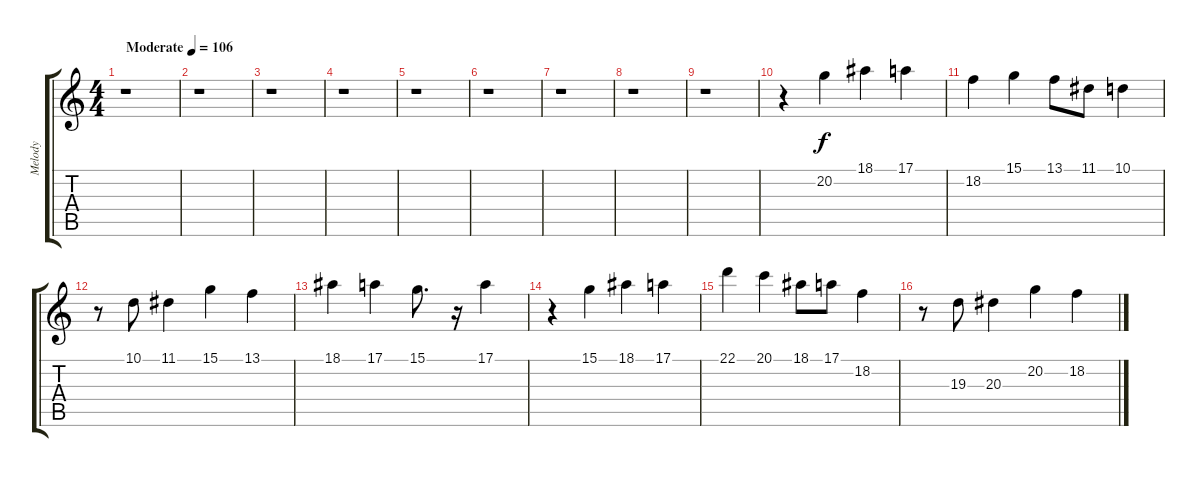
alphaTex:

\track ("Melody" "Melody") {instrument flute}
\staff {score tabs}
\tuning (E4 B3 G3 D3 A2 E2) {hide}
\ts (4 4)
\tempo (106 "Moderate")
\clef g2
\ks c
r.1{dy f instrument flute} |
r.1 |
r.1 |
r.1 |
r.1 |
r.1 |
r.1 |
r.1 |
r.1 |
r.4 20.2.4 18.1.4 17.1.4 |
18.2.4 15.1.4 13.1.8 11.1.8 10.1.4 |
r.8 10.1.8 11.1.4 15.1.4 13.1.4 |
18.1.4 17.1.4 15.1.8{d} r.16 17.1.4 |
r.4 15.1.4 18.1.4 17.1.4 |
22.1.4 20.1.4 18.1.8 17.1.8 18.2.4 |
r.8 19.3.8 20.3.4 20.2.4 18.2.4
